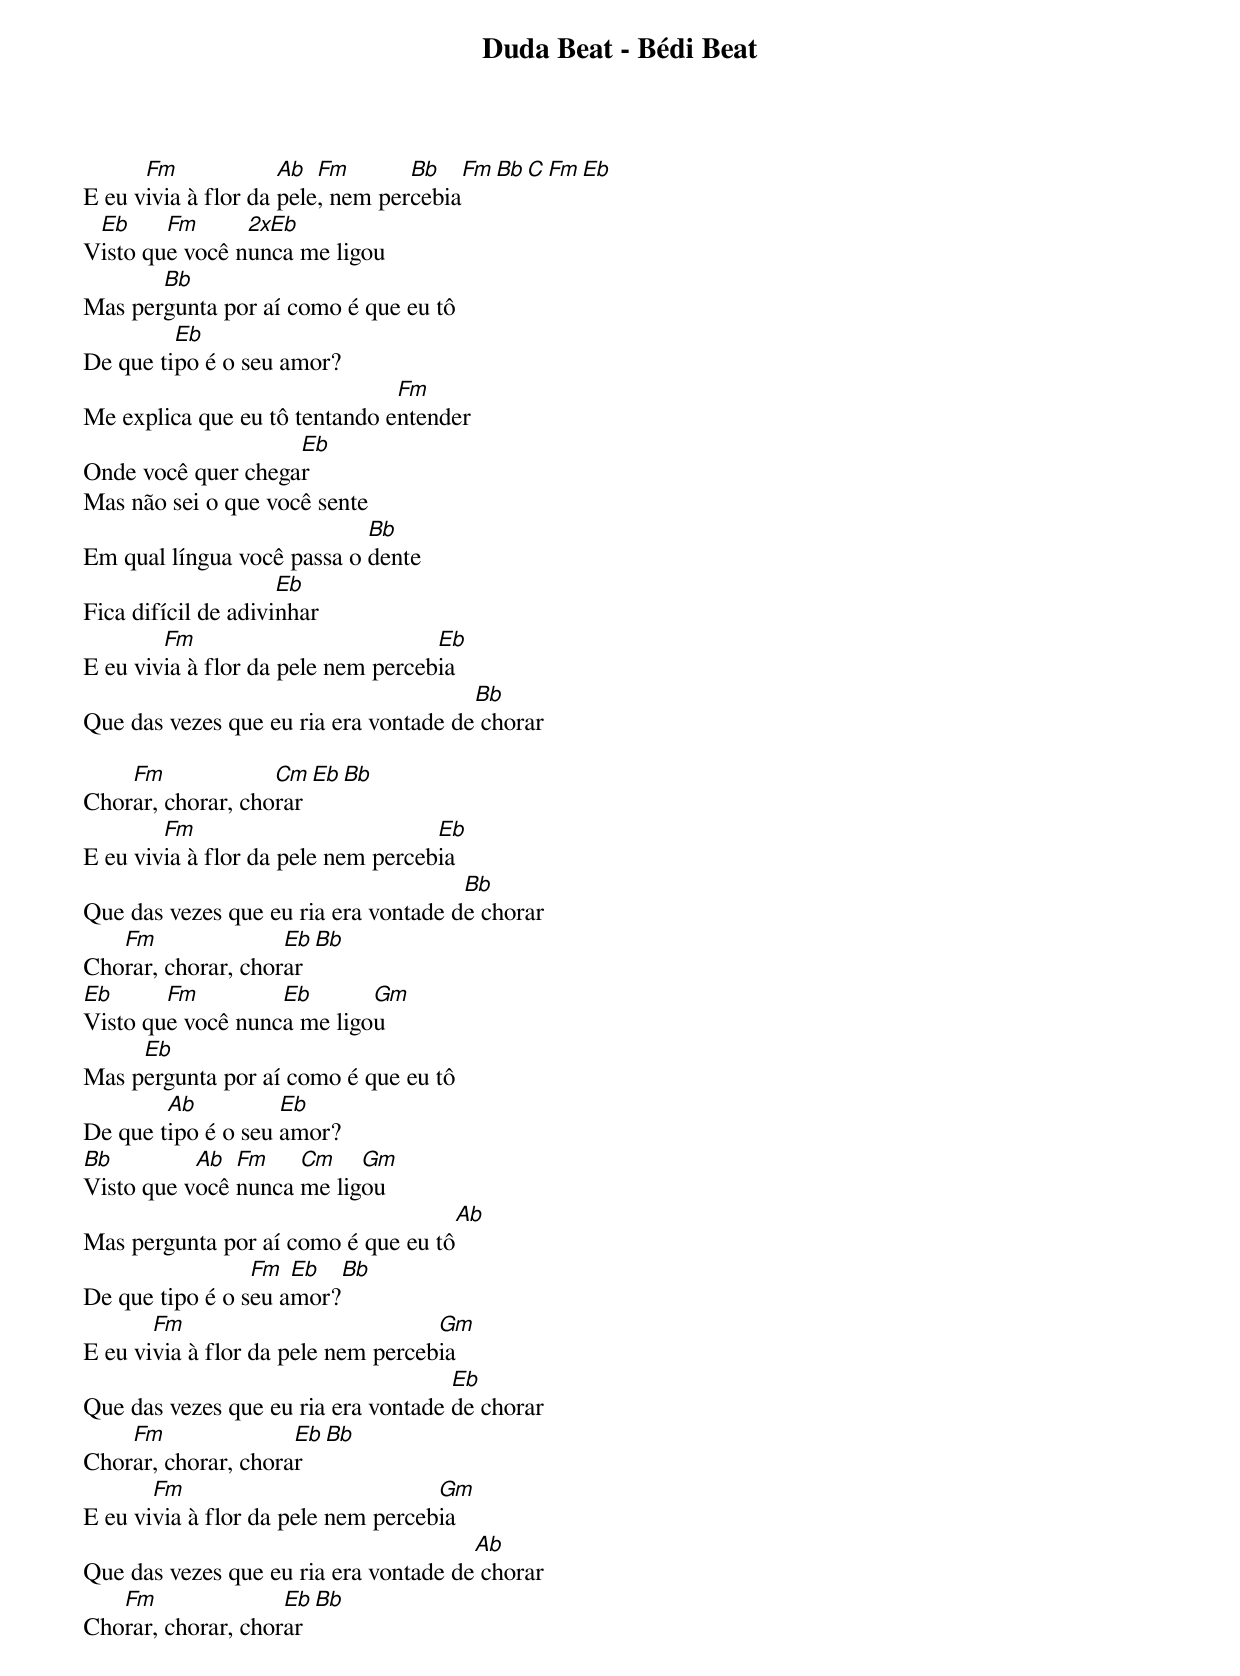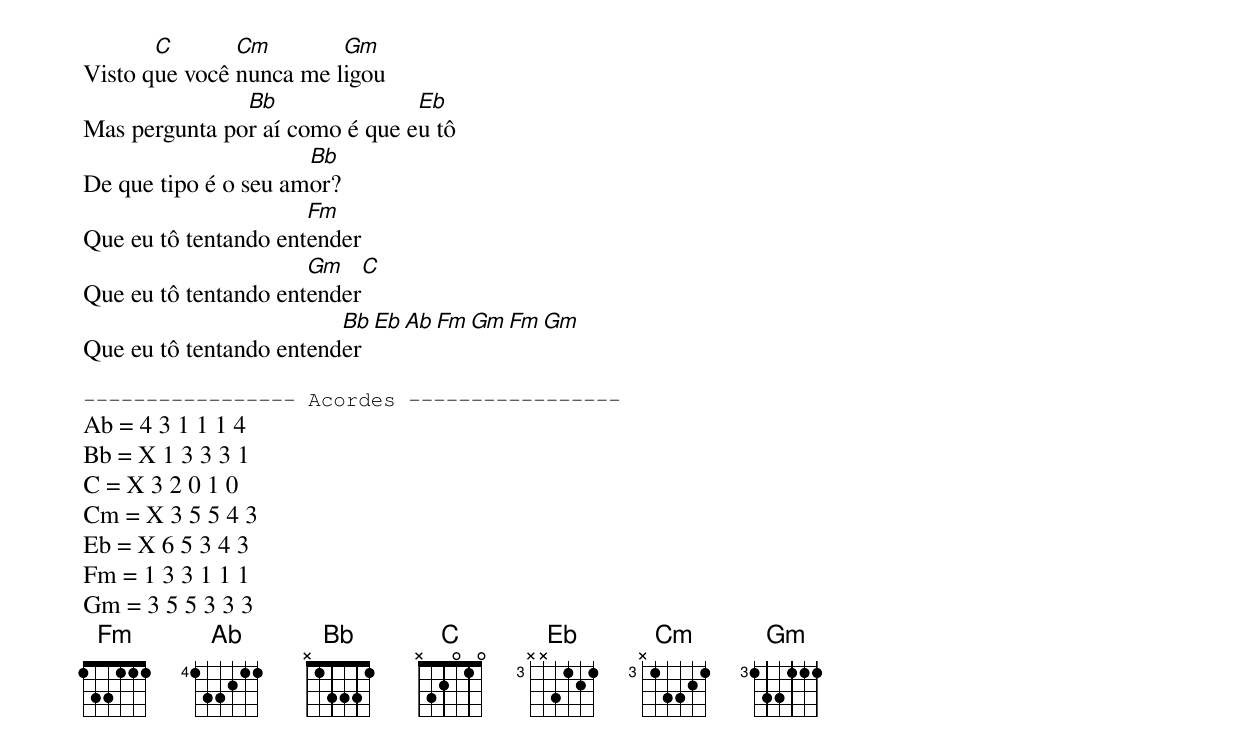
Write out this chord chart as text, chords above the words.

Duda Beat - Bédi Beat

      Fm             Ab  Fm       Bb   Fm  Bb  C   Fm  Eb
E eu vivia à flor da pele, nem percebia
 Eb     Fm      2xEb
Visto que você nunca me ligou
       Bb
Mas pergunta por aí como é que eu tô
         Eb
De que tipo é o seu amor?
                               Fm
Me explica que eu tô tentando entender
                    Eb
Onde você quer chegar
Mas não sei o que você sente
                            Bb
Em qual língua você passa o dente
                     Eb
Fica difícil de adivinhar
        Fm                          Eb
E eu vivia à flor da pele nem percebia
                                       Bb
Que das vezes que eu ria era vontade de chorar

    Fm             Cm     Eb   Bb
Chorar, chorar, chorar
        Fm                          Eb
E eu vivia à flor da pele nem percebia
                                      Bb
Que das vezes que eu ria era vontade de chorar
   Fm               Eb    Bb
Chorar, chorar, chorar
Eb      Fm         Eb       Gm
Visto que você nunca me ligou
     Eb
Mas pergunta por aí como é que eu tô
        Ab          Eb
De que tipo é o seu amor?
Bb         Ab  Fm    Cm    Gm
Visto que você nunca me ligou
                                    Ab
Mas pergunta por aí como é que eu tô
                 Fm  Eb   Bb
De que tipo é o seu amor?
       Fm                           Gm
E eu vivia à flor da pele nem percebia
                                     Eb
Que das vezes que eu ria era vontade de chorar
    Fm               Eb    Bb
Chorar, chorar, chorar
       Fm                           Gm
E eu vivia à flor da pele nem percebia
                                       Ab
Que das vezes que eu ria era vontade de chorar
   Fm               Eb    Bb
Chorar, chorar, chorar
       C       Cm        Gm
Visto que você nunca me ligou
               Bb               Eb
Mas pergunta por aí como é que eu tô
                      Bb
De que tipo é o seu amor?
                      Fm
Que eu tô tentando entender
                      Gm    C
Que eu tô tentando entender
                         Bb  Eb   Ab Fm   Gm  Fm Gm
Que eu tô tentando entender

----------------- Acordes -----------------
Ab = 4 3 1 1 1 4
Bb = X 1 3 3 3 1
C = X 3 2 0 1 0
Cm = X 3 5 5 4 3
Eb = X 6 5 3 4 3
Fm = 1 3 3 1 1 1
Gm = 3 5 5 3 3 3
